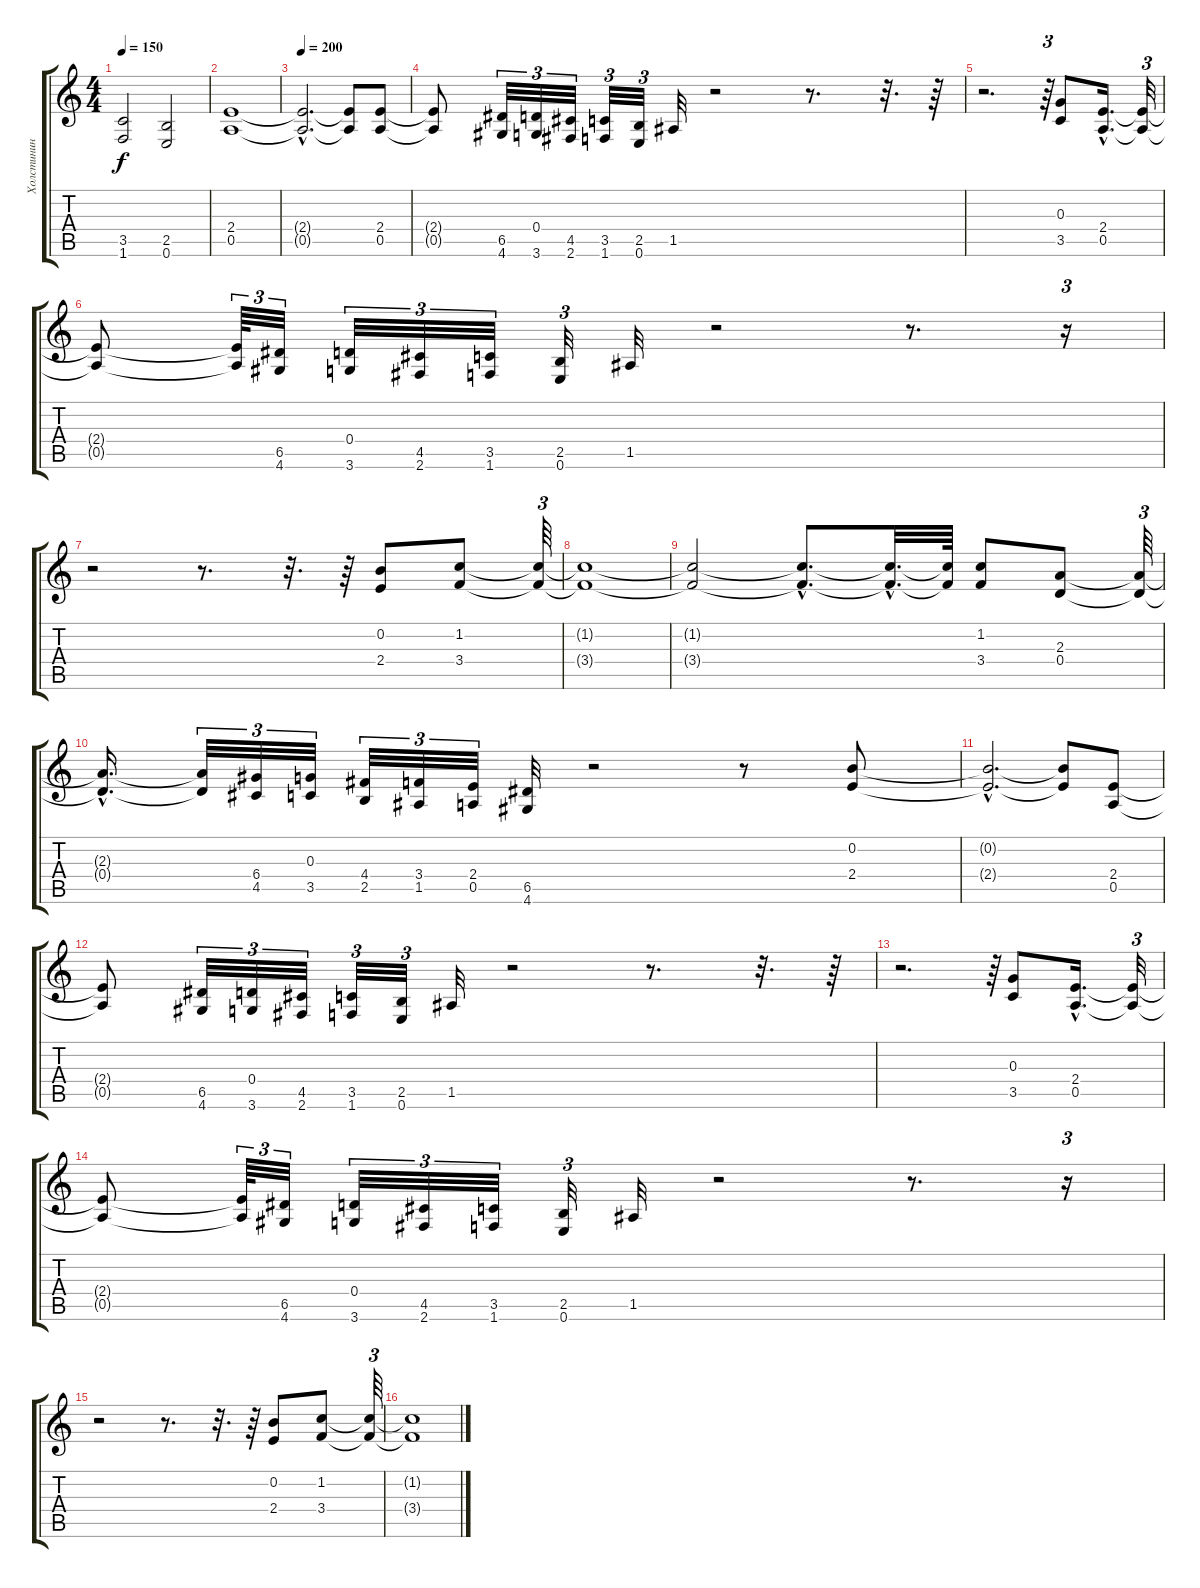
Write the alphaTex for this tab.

\track ("Холстинин" "Холстинин") {instrument distortionguitar}
\staff {score tabs}
\tuning (E4 B3 G3 D3 A2 E2) {hide}
\ts (4 4)
\tempo 150
\clef g2
\ks c
(3.5 1.6).2{dy f} (2.5 0.6).2 |
(2.4 0.5).1 |
\tempo 200
(2.4{hac t} 0.5{hac t}).2{d} (2.4{t} 0.5{t}).8 (2.4 0.5).8 |
(2.4{t} 0.5{t}).8 (6.5 4.6).32{tu (3 2)} (0.4 3.6).32{tu (3 2)} (4.5 2.6).32{tu (3 2)} (3.5 1.6).32{tu (3 2)} (2.5 0.6).32{tu (3 2)} 1.5.32 r.2 r.8{d} r.32{d} r.64 |
r.2{d} r.64{tu (3 2)} (0.3 3.5).8 (2.4{hac} 0.5{hac}).16{d} (2.4{t} 0.5{t}).32{tu (3 2)} |
(2.4{t} 0.5{t}).8 (2.4{t} 0.5{t}).64{tu (3 2)} (6.5 4.6).32{tu (3 2)} (0.4 3.6).32{tu (3 2)} (4.5 2.6).32{tu (3 2)} (3.5 1.6).32{tu (3 2)} (2.5 0.6).32{tu (3 2)} 1.5.32 r.2 r.8{d} r.16{tu (3 2)} |
r.2 r.8{d} r.32{d} r.64 (0.2 2.4).8 (1.2 3.4).8 (1.2{t} 3.4{t}).64{tu (3 2)} |
(1.2{t} 3.4{t}).1 |
(1.2{t} 3.4{t}).2 (1.2{hac t} 3.4{hac t}).8{d} (1.2{hac t} 3.4{hac t}).32{d} (1.2{t} 3.4{t}).64 (1.2 3.4).8 (2.3 0.4).8 (2.3{t} 0.4{t}).64{tu (3 2)} |
(2.3{hac t} 0.4{hac t}).16{d} (2.3{t} 0.4{t}).32{tu (3 2)} (6.4 4.5).32{tu (3 2)} (0.3 3.5).32{tu (3 2)} (4.4 2.5).32{tu (3 2)} (3.4 1.5).32{tu (3 2)} (2.4 0.5).32{tu (3 2)} (6.5 4.6).32 r.2 r.8 (0.2 2.4).8 |
(0.2{hac t} 2.4{hac t}).2{d} (0.2{t} 2.4{t}).8 (2.4 0.5).8 |
(2.4{t} 0.5{t}).8 (6.5 4.6).32{tu (3 2)} (0.4 3.6).32{tu (3 2)} (4.5 2.6).32{tu (3 2)} (3.5 1.6).32{tu (3 2)} (2.5 0.6).32{tu (3 2)} 1.5.32 r.2 r.8{d} r.32{d} r.64 |
r.2{d} r.64{tu (3 2)} (0.3 3.5).8 (2.4{hac} 0.5{hac}).16{d} (2.4{t} 0.5{t}).32{tu (3 2)} |
(2.4{t} 0.5{t}).8 (2.4{t} 0.5{t}).64{tu (3 2)} (6.5 4.6).32{tu (3 2)} (0.4 3.6).32{tu (3 2)} (4.5 2.6).32{tu (3 2)} (3.5 1.6).32{tu (3 2)} (2.5 0.6).32{tu (3 2)} 1.5.32 r.2 r.8{d} r.16{tu (3 2)} |
r.2 r.8{d} r.32{d} r.64 (0.2 2.4).8 (1.2 3.4).8 (1.2{t} 3.4{t}).64{tu (3 2)} |
(1.2{t} 3.4{t}).1
